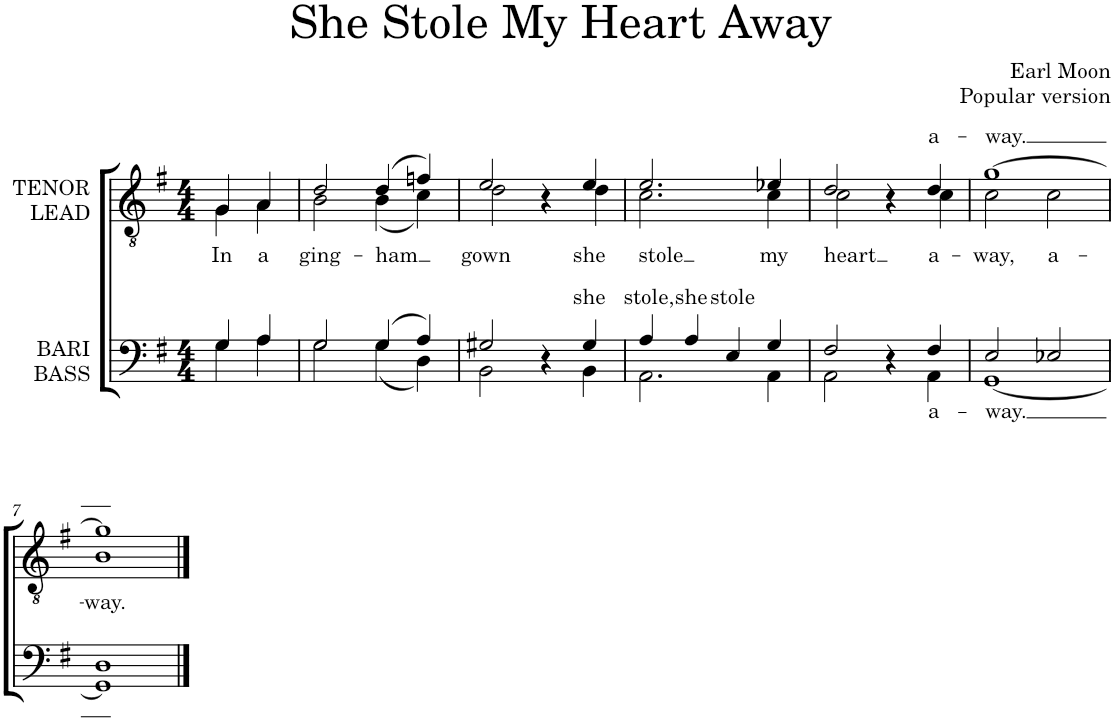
**kern	**text	**kern	**text
*part2	*part2	*part1	*part1
*staff2	*staff2	*staff1	*staff1
*I"BARI BASS	*	*I"TENOR LEAD	*
*clefF4	*	*clefGv2	*
*k[f#]	*	*k[f#]	*
*M4/4	*	*M4/4	*
=1	=1	=1	=1
*^	*	*^	*
!	!	!	!	!	!LO:LY:b
4G/	4G\	.	4G/	4G\	In
!	!	!	!	!	!LO:LY:b
4A/	4A\	.	4A/	4A\	a
=2	=2	=2	=2	=2	=2
!	!	!	!	!	!LO:LY:b
2G/	2G\	.	2d/	2B\	ging-
!	!	!	!	!	!LO:LY:b
(4G/	(4G\	.	(4d/	(4B\	-ham
4A/)	4D\)	.	4fn/)	4c\)	.
=3	=3	=3	=3	=3	=3
!	!	!	!	!	!LO:LY:b
2G#X/	2BB\	.	2e/	2d\	gown
4r	4r	.	4r	4r	.
!	!	!LO:LY:a	!	!	!LO:LY:b
4G#/	4BB\	she	4e/	4d\	she
=4	=4	=4	=4	=4	=4
!	!	!LO:LY:a	!	!	!LO:LY:b
4A/	2.AA\	stole,	2.e/	2.c\	stole
!	!	!LO:LY:a	!	!	!
4A/	.	she	.	.	.
!	!	!LO:LY:a	!	!	!
4E/	.	stole	.	.	.
!	!	!	!	!	!LO:LY:b
4G/	4AA\	.	4e-X/	4c\	my
=5	=5	=5	=5	=5	=5
!	!	!	!	!	!LO:LY:b
2F#/	2AA\	.	2d/	2c\	heart
4r	4r	.	4r	4r	.
!	!	!LO:LY:b	!	!	!LO:LY:a
!	!	!	!	!	!LO:LY:b
4F#/	4AA\	a-	4d/	4c\	a-
=6	=6	=6	=6	=6	=6
!	!	!LO:LY:b	!	!	!LO:LY:a
!	!	!	!	!	!LO:LY:b
2E/	[1GG	-way.	[1g	2c\	-way,
!	!	!	!	!	!LO:LY:b
2E-X/	.	.	.	2c\	a-
!!LO:LB:g=z	!!
=7	=7	=7	=7	=7	=7
!	!	!	!	!	!LO:LY:b
1D	1GG]	.	1g]	1B	-way.
*v	*v	*	*	*	*
*	*	*v	*v	*
==	==	==	==
*-	*-	*-	*-
